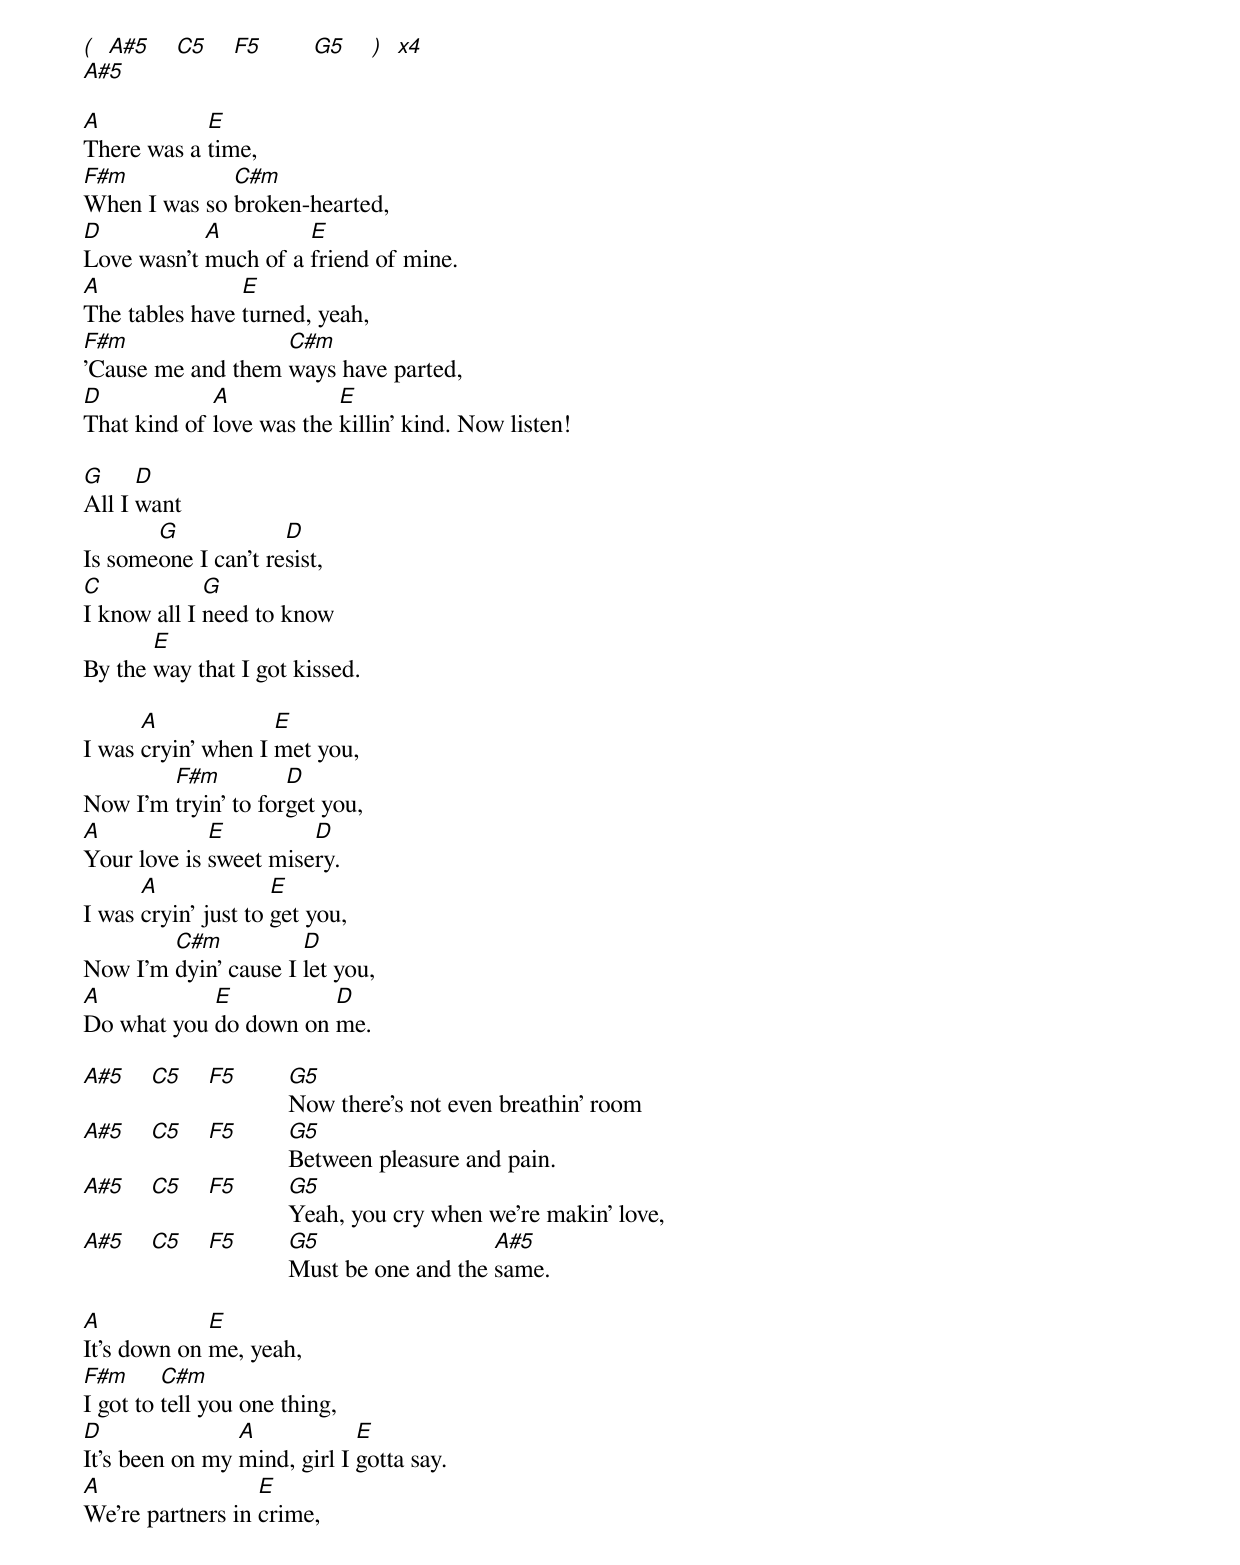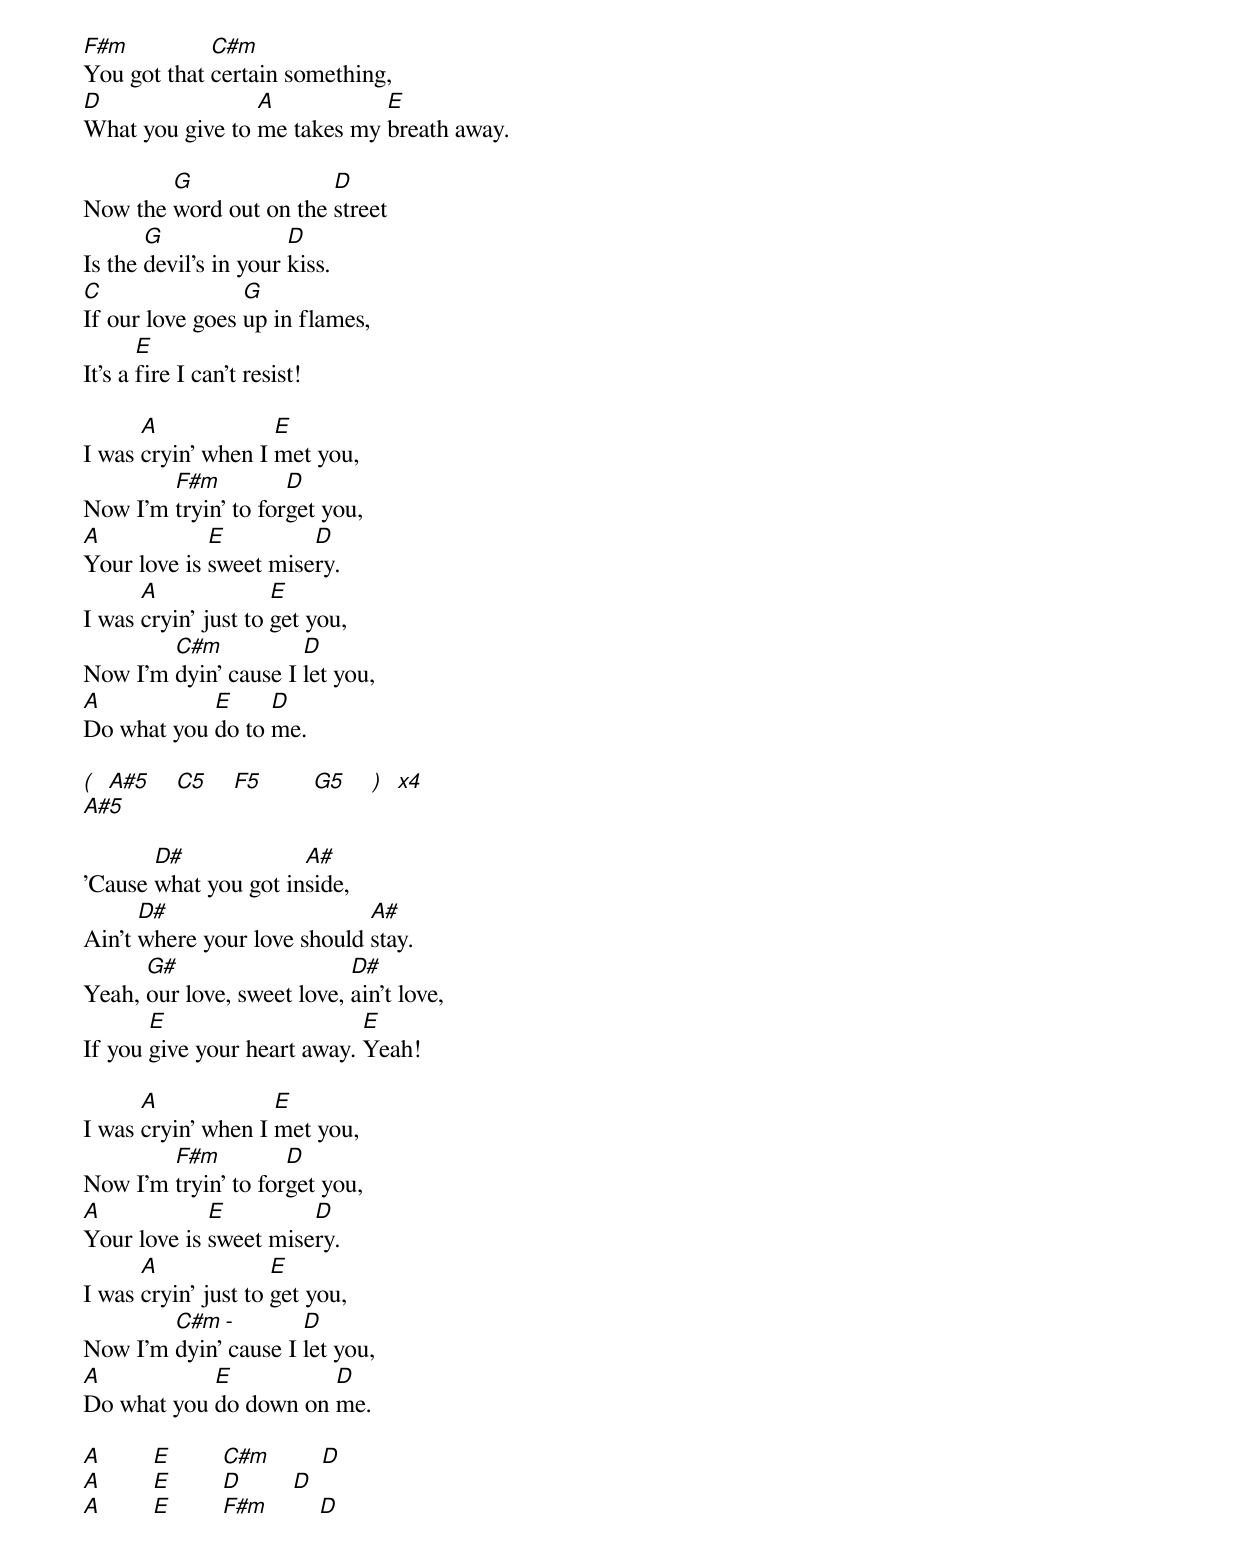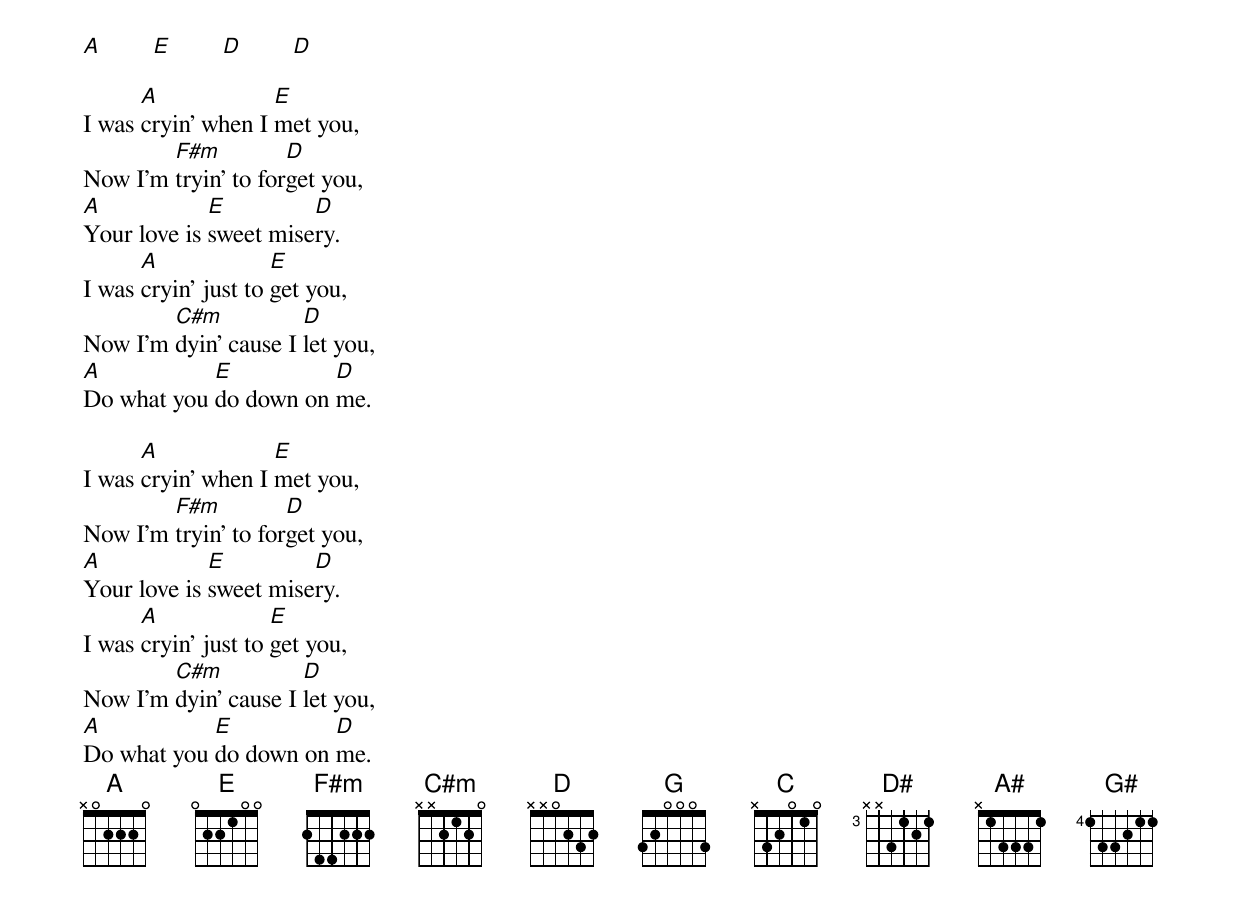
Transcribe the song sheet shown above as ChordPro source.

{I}
[(]  [A#5]    [C5]    [F5]        [G5]    [)]  [x4]
[A#5]

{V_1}
[A]There was a [E]time,
[F#m]When I was so [C#m]broken-hearted,
[D]Love wasn't [A]much of a [E]friend of mine.
[A]The tables have [E]turned, yeah,
[F#m]'Cause me and them [C#m]ways have parted,
[D]That kind of [A]love was the [E]killin' kind. Now listen!

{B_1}
[G]All I [D]want
Is some[G]one I can't re[D]sist,
[C]I know all I [G]need to know
By the [E]way that I got kissed.

{C}
I was [A]cryin' when I [E]met you,
Now I'm [F#m]tryin' to for[D]get you,
[A]Your love is [E]sweet mise[D]ry.
I was [A]cryin' just to [E]get you,
Now I'm [C#m]dyin' cause I [D]let you,
[A]Do what you [E]do down on [D]me.

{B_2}
[A#5]    [C5]    [F5]        [G5]Now there's not even breathin' room
[A#5]    [C5]    [F5]        [G5]Between pleasure and pain.
[A#5]    [C5]    [F5]        [G5]Yeah, you cry when we're makin' love,
[A#5]    [C5]    [F5]        [G5]Must be one and the [A#5]same.

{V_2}
[A]It's down on [E]me, yeah,
[F#m]I got to [C#m]tell you one thing,
[D]It's been on my [A]mind, girl I [E]gotta say.
[A]We're partners in [E]crime,
[F#m]You got that [C#m]certain something,
[D]What you give to [A]me takes my [E]breath away.

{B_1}
Now the [G]word out on the [D]street
Is the [G]devil's in your [D]kiss.
[C]If our love goes [G]up in flames,
It's a [E]fire I can't resist!

{C}
I was [A]cryin' when I [E]met you,
Now I'm [F#m]tryin' to for[D]get you,
[A]Your love is [E]sweet mise[D]ry.
I was [A]cryin' just to [E]get you,
Now I'm [C#m]dyin' cause I [D]let you,
[A]Do what you [E]do to [D]me.

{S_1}
[(]  [A#5]    [C5]    [F5]        [G5]    [)]  [x4]
[A#5]

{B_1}
'Cause [D#]what you got in[A#]side,
Ain't [D#]where your love should [A#]stay.
Yeah, [G#]our love, sweet love, [D#]ain't love,
If you [E]give your heart away. [E]Yeah!

{C}
I was [A]cryin' when I [E]met you,
Now I'm [F#m]tryin' to for[D]get you,
[A]Your love is [E]sweet mise[D]ry.
I was [A]cryin' just to [E]get you,
Now I'm [C#m -]dyin' cause I [D]let you,
[A]Do what you [E]do down on [D]me.

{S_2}
[A]        [E]        [C#m]        [D]
[A]        [E]        [D]        [D]
[A]        [E]        [F#m]        [D]
[A]        [E]        [D]        [D]

{C}
I was [A]cryin' when I [E]met you,
Now I'm [F#m]tryin' to for[D]get you,
[A]Your love is [E]sweet mise[D]ry.
I was [A]cryin' just to [E]get you,
Now I'm [C#m]dyin' cause I [D]let you,
[A]Do what you [E]do down on [D]me.

{C}
I was [A]cryin' when I [E]met you,
Now I'm [F#m]tryin' to for[D]get you,
[A]Your love is [E]sweet mise[D]ry.
I was [A]cryin' just to [E]get you,
Now I'm [C#m]dyin' cause I [D]let you,
[A]Do what you [E]do down on [D]me.
